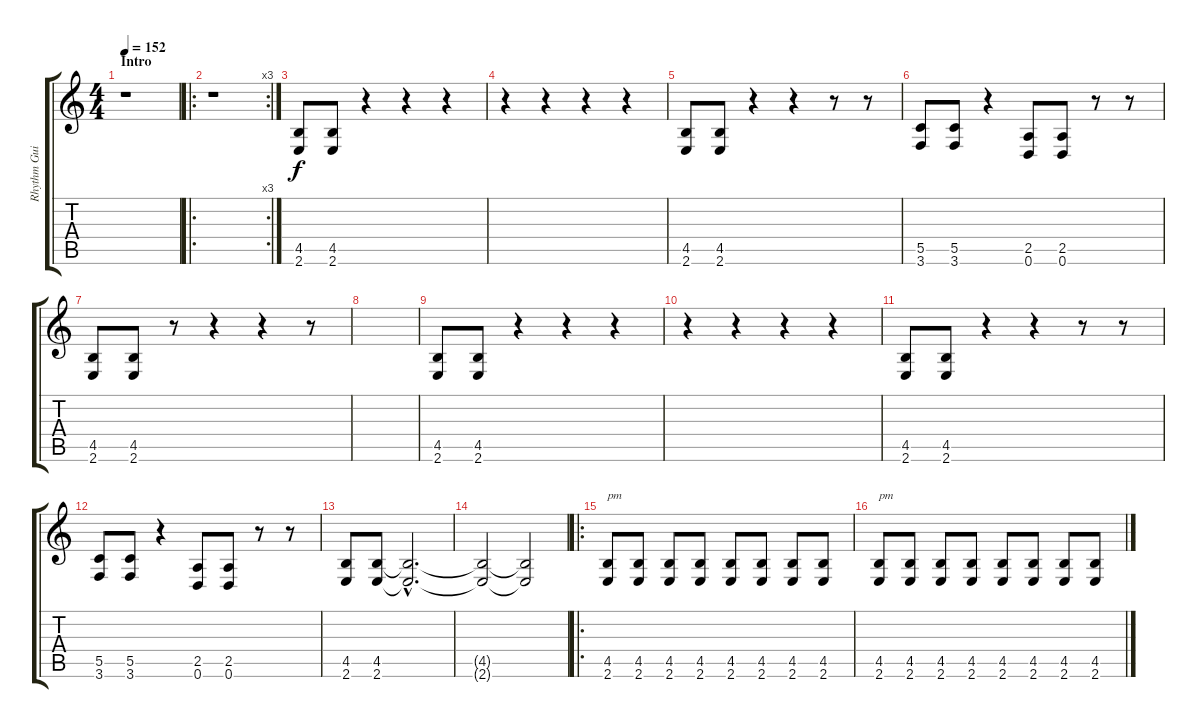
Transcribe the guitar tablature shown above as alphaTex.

\track ("Rhythm Guitar" "Rhythm Gui") {instrument distortionguitar}
\staff {score tabs}
\tuning (D4 A3 F3 C3 G2 D2) {hide}
\ts (4 4)
\section ("" "Intro")
\tempo 152
\clef g2
\ks c
r.1{dy f instrument distortionguitar} |
\ro
\rc 3
r.1 |
(4.5 2.6).8 (4.5 2.6).8 r.4 r.4 r.4 |
r.4 r.4 r.4 r.4 |
(4.5 2.6).8 (4.5 2.6).8 r.4 r.4 r.8 r.8 |
(5.5 3.6).8 (5.5 3.6).8 r.4 (2.5 0.6).8 (2.5 0.6).8 r.8 r.8 |
(4.5 2.6).8 (4.5 2.6).8 r.8 r.4 r.4 r.8 |
|
(4.5 2.6).8 (4.5 2.6).8 r.4 r.4 r.4 |
r.4 r.4 r.4 r.4 |
(4.5 2.6).8 (4.5 2.6).8 r.4 r.4 r.8 r.8 |
(5.5 3.6).8 (5.5 3.6).8 r.4 (2.5 0.6).8 (2.5 0.6).8 r.8 r.8 |
(4.5 2.6).8 (4.5 2.6).8 (4.5{hac t} 2.6{hac t}).2{d} |
(4.5{t} 2.6{t}).2 (4.5{t} 2.6{t}).2 |
\ro
(4.5 2.6).8{txt "pm"} (4.5 2.6).8 (4.5 2.6).8 (4.5 2.6).8 (4.5 2.6).8 (4.5 2.6).8 (4.5 2.6).8 (4.5 2.6).8 |
(4.5 2.6).8{txt "pm"} (4.5 2.6).8 (4.5 2.6).8 (4.5 2.6).8 (4.5 2.6).8 (4.5 2.6).8 (4.5 2.6).8 (4.5 2.6).8
